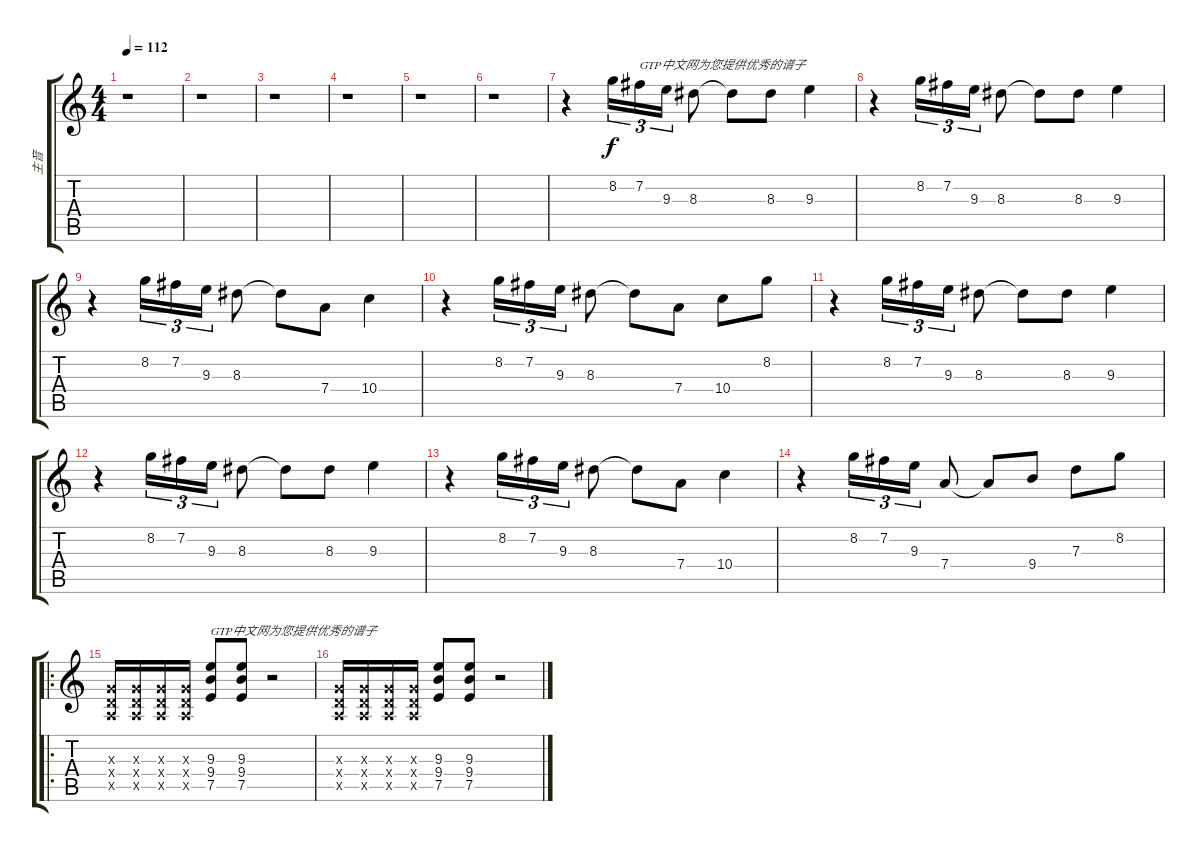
\track ("主音" "主音") {instrument distortionguitar}
\staff {score tabs}
\tuning (E4 B3 G3 D3 A2 E2) {hide}
\ts (4 4)
\tempo 112
\clef g2
\ks c
r.1{dy f instrument distortionguitar} |
r.1 |
r.1 |
r.1 |
r.1 |
r.1 |
r.4 8.2.16{tu (3 2)} 7.2.16{tu (3 2) txt "GTP中文网为您提供优秀的谱子"} 9.3.16{tu (3 2)} 8.3.8 8.3{t}.8 8.3.8 9.3.4 |
r.4 8.2.16{tu (3 2)} 7.2.16{tu (3 2)} 9.3.16{tu (3 2)} 8.3.8 8.3{t}.8 8.3.8 9.3.4 |
r.4 8.2.16{tu (3 2)} 7.2.16{tu (3 2)} 9.3.16{tu (3 2)} 8.3.8 8.3{t}.8 7.4.8 10.4.4 |
r.4 8.2.16{tu (3 2)} 7.2.16{tu (3 2)} 9.3.16{tu (3 2)} 8.3.8 8.3{t}.8 7.4.8 10.4.8 8.2.8 |
r.4 8.2.16{tu (3 2)} 7.2.16{tu (3 2)} 9.3.16{tu (3 2)} 8.3.8 8.3{t}.8 8.3.8 9.3.4 |
r.4 8.2.16{tu (3 2)} 7.2.16{tu (3 2)} 9.3.16{tu (3 2)} 8.3.8 8.3{t}.8 8.3.8 9.3.4 |
r.4 8.2.16{tu (3 2)} 7.2.16{tu (3 2)} 9.3.16{tu (3 2)} 8.3.8 8.3{t}.8 7.4.8 10.4.4 |
r.4 8.2.16{tu (3 2)} 7.2.16{tu (3 2)} 9.3.16{tu (3 2)} 7.4.8 7.4{t}.8 9.4.8 7.3.8 8.2.8 |
\ro
(0.3{x} 0.4{x} 0.5{x}).16 (0.3{x} 0.4{x} 0.5{x}).16 (0.3{x} 0.4{x} 0.5{x}).16 (0.3{x} 0.4{x} 0.5{x}).16 (9.3 9.4 7.5).8{txt "GTP中文网为您提供优秀的谱子"} (9.3 9.4 7.5).8 r.2 |
(0.3{x} 0.4{x} 0.5{x}).16 (0.3{x} 0.4{x} 0.5{x}).16 (0.3{x} 0.4{x} 0.5{x}).16 (0.3{x} 0.4{x} 0.5{x}).16 (9.3 9.4 7.5).8 (9.3 9.4 7.5).8 r.2
